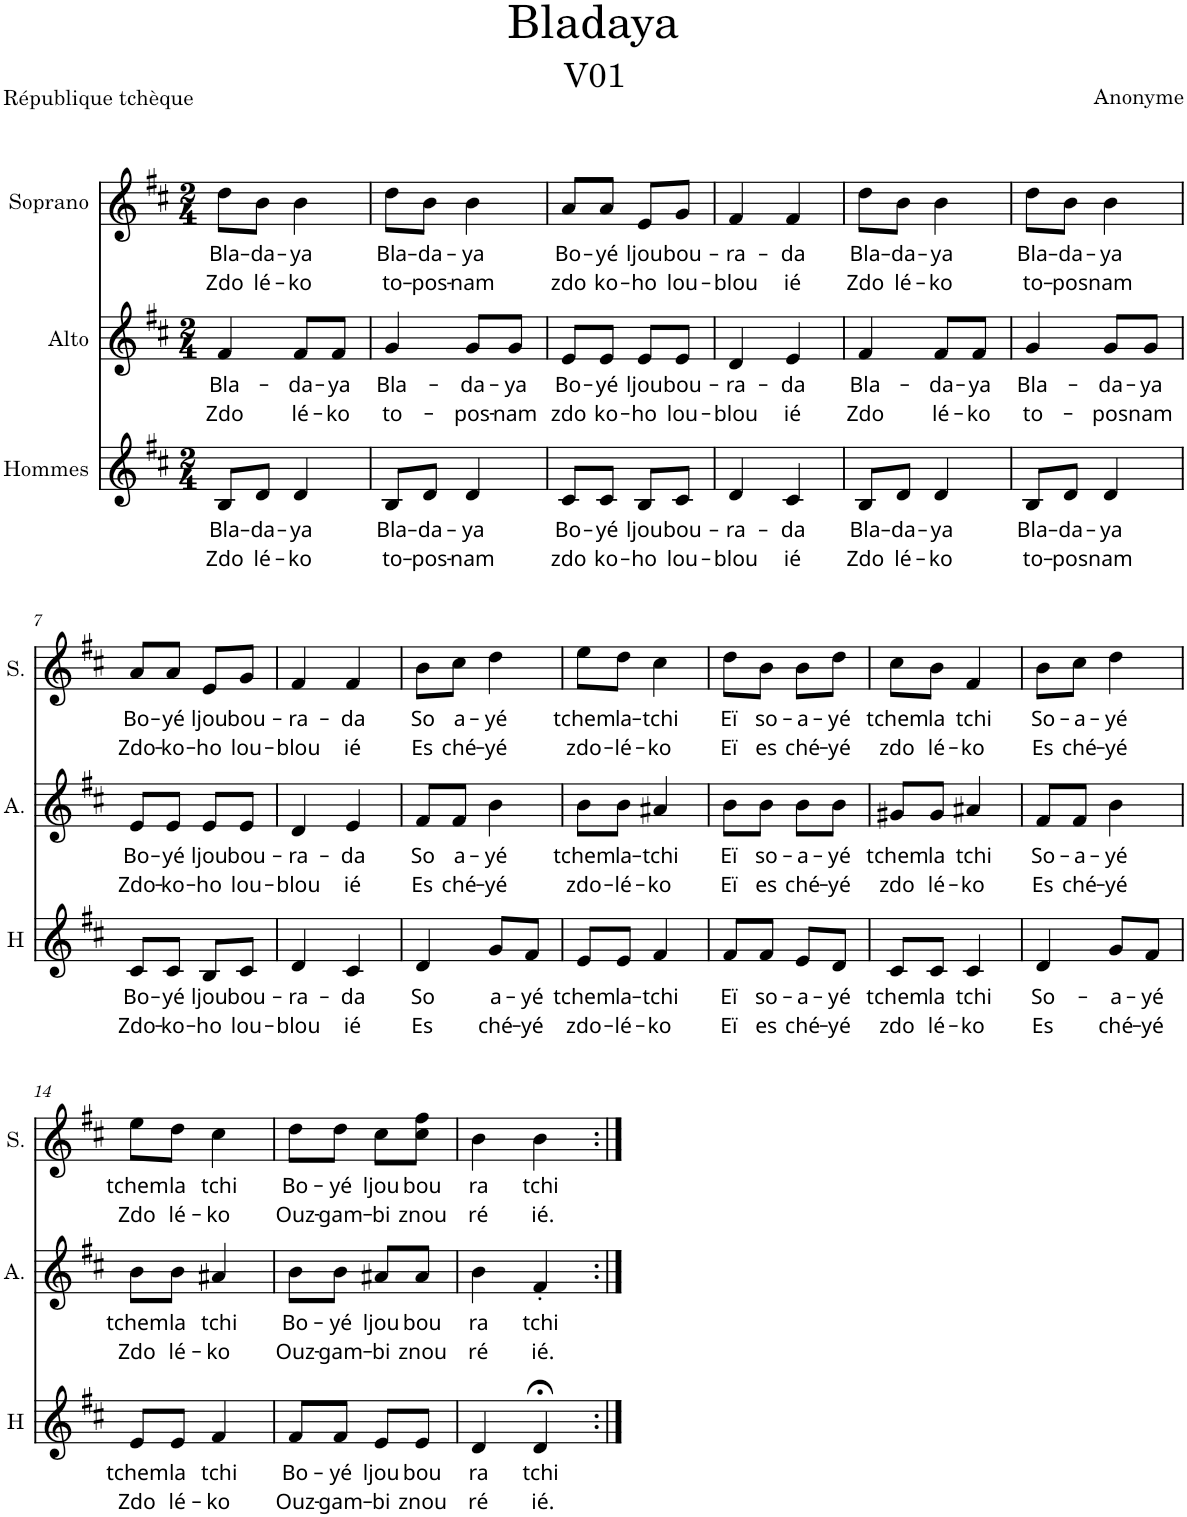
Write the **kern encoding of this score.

**kern	**text	**text	**kern	**text	**text	**kern	**text	**text
*part3	*part3	*part3	*part2	*part2	*part2	*part1	*part1	*part1
*staff3	*staff3	*staff3	*staff2	*staff2	*staff2	*staff1	*staff1	*staff1
*I"Hommes	*	*	*I"Alto	*	*	*I"Soprano	*	*
*I'H	*	*	*I'A.	*	*	*I'S.	*	*
*clefG2	*	*	*clefG2	*	*	*clefG2	*	*
*Trd4c7	*	*	*	*	*	*	*	*
*k[f#c#]	*	*	*k[f#c#]	*	*	*k[f#c#]	*	*
*M2/4	*	*	*M2/4	*	*	*M2/4	*	*
=1	=1	=1	=1	=1	=1	=1	=1	=1
!	!LO:LY:b	!LO:LY:b	!	!LO:LY:b	!LO:LY:b	!	!LO:LY:b	!LO:LY:b
8B/L	Bla-	Zdo	4f#/	Bla-	Zdo	8dd\L	Bla-	Zdo
!	!LO:LY:b	!LO:LY:b	!	!	!	!	!LO:LY:b	!LO:LY:b
8d/J	-da-	lé-	.	.	.	8b\J	-da-	lé-
!	!LO:LY:b	!LO:LY:b	!	!LO:LY:b	!LO:LY:b	!	!LO:LY:b	!LO:LY:b
4d/	-ya	-ko	8f#/L	-da-	lé-	4b\	-ya	-ko
!	!	!	!	!LO:LY:b	!LO:LY:b	!	!	!
.	.	.	8f#/J	-ya	-ko	.	.	.
=2	=2	=2	=2	=2	=2	=2	=2	=2
!	!LO:LY:b	!LO:LY:b	!	!LO:LY:b	!LO:LY:b	!	!LO:LY:b	!LO:LY:b
8B/L	Bla-	to-	4g/	Bla-	to-	8dd\L	Bla-	to-
!	!LO:LY:b	!LO:LY:b	!	!	!	!	!LO:LY:b	!LO:LY:b
8d/J	-da-	-pos-	.	.	.	8b\J	-da-	-pos-
!	!LO:LY:b	!LO:LY:b	!	!LO:LY:b	!LO:LY:b	!	!LO:LY:b	!LO:LY:b
4d/	-ya	-nam	8g/L	-da-	-pos-	4b\	-ya	-nam
!	!	!	!	!LO:LY:b	!LO:LY:b	!	!	!
.	.	.	8g/J	-ya	-nam	.	.	.
=3	=3	=3	=3	=3	=3	=3	=3	=3
!	!LO:LY:b	!LO:LY:b	!	!LO:LY:b	!LO:LY:b	!	!LO:LY:b	!LO:LY:b
8c#/L	Bo-	zdo	8e/L	Bo-	zdo	8a/L	Bo-	zdo
!	!LO:LY:b	!LO:LY:b	!	!LO:LY:b	!LO:LY:b	!	!LO:LY:b	!LO:LY:b
8c#/J	-yé	ko-	8e/J	-yé	ko-	8a/J	-yé	ko-
!	!LO:LY:b	!LO:LY:b	!	!LO:LY:b	!LO:LY:b	!	!LO:LY:b	!LO:LY:b
8B/L	ljou	-ho	8e/L	ljou	-ho	8e/L	ljou	-ho
!	!LO:LY:b	!LO:LY:b	!	!LO:LY:b	!LO:LY:b	!	!LO:LY:b	!LO:LY:b
8c#/J	bou-	lou-	8e/J	bou-	lou-	8g/J	bou-	lou-
=4	=4	=4	=4	=4	=4	=4	=4	=4
!	!LO:LY:b	!LO:LY:b	!	!LO:LY:b	!LO:LY:b	!	!LO:LY:b	!LO:LY:b
4d/	-ra-	-blou	4d/	-ra-	-blou	4f#/	-ra-	-blou
!	!LO:LY:b	!LO:LY:b	!	!LO:LY:b	!LO:LY:b	!	!LO:LY:b	!LO:LY:b
4c#/	-da	ié	4e/	-da	ié	4f#/	-da	ié
=5	=5	=5	=5	=5	=5	=5	=5	=5
!	!LO:LY:b	!LO:LY:b	!	!LO:LY:b	!LO:LY:b	!	!LO:LY:b	!LO:LY:b
8B/L	Bla-	Zdo	4f#/	Bla-	Zdo	8dd\L	Bla-	Zdo
!	!LO:LY:b	!LO:LY:b	!	!	!	!	!LO:LY:b	!LO:LY:b
8d/J	-da-	lé-	.	.	.	8b\J	-da-	lé-
!	!LO:LY:b	!LO:LY:b	!	!LO:LY:b	!LO:LY:b	!	!LO:LY:b	!LO:LY:b
4d/	-ya	-ko	8f#/L	-da-	lé-	4b\	-ya	-ko
!	!	!	!	!LO:LY:b	!LO:LY:b	!	!	!
.	.	.	8f#/J	-ya	-ko	.	.	.
=6	=6	=6	=6	=6	=6	=6	=6	=6
!	!LO:LY:b	!LO:LY:b	!	!LO:LY:b	!LO:LY:b	!	!LO:LY:b	!LO:LY:b
8B/L	Bla-	to-	4g/	Bla-	to-	8dd\L	Bla-	to-
!	!LO:LY:b	!LO:LY:b	!	!	!	!	!LO:LY:b	!LO:LY:b
8d/J	-da-	-pos	.	.	.	8b\J	-da-	-pos
!	!LO:LY:b	!LO:LY:b	!	!LO:LY:b	!LO:LY:b	!	!LO:LY:b	!LO:LY:b
4d/	-ya	nam	8g/L	-da-	-pos	4b\	-ya	nam
!	!	!	!	!LO:LY:b	!LO:LY:b	!	!	!
.	.	.	8g/J	-ya	nam	.	.	.
!!LO:LB:g=z
=7	=7	=7	=7	=7	=7	=7	=7	=7
!	!LO:LY:b	!LO:LY:b	!	!LO:LY:b	!LO:LY:b	!	!LO:LY:b	!LO:LY:b
8c#/L	Bo-	Zdo-	8e/L	Bo-	Zdo-	8a/L	Bo-	Zdo-
!	!LO:LY:b	!LO:LY:b	!	!LO:LY:b	!LO:LY:b	!	!LO:LY:b	!LO:LY:b
8c#/J	-yé	-ko-	8e/J	-yé	-ko-	8a/J	-yé	-ko-
!	!LO:LY:b	!LO:LY:b	!	!LO:LY:b	!LO:LY:b	!	!LO:LY:b	!LO:LY:b
8B/L	ljou	-ho	8e/L	ljou	-ho	8e/L	ljou	-ho
!	!LO:LY:b	!LO:LY:b	!	!LO:LY:b	!LO:LY:b	!	!LO:LY:b	!LO:LY:b
8c#/J	bou-	lou-	8e/J	bou-	lou-	8g/J	bou-	lou-
=8	=8	=8	=8	=8	=8	=8	=8	=8
!	!LO:LY:b	!LO:LY:b	!	!LO:LY:b	!LO:LY:b	!	!LO:LY:b	!LO:LY:b
4d/	-ra-	-blou	4d/	-ra-	-blou	4f#/	-ra-	-blou
!	!LO:LY:b	!LO:LY:b	!	!LO:LY:b	!LO:LY:b	!	!LO:LY:b	!LO:LY:b
4c#/	-da	ié	4e/	-da	ié	4f#/	-da	ié
=9	=9	=9	=9	=9	=9	=9	=9	=9
!	!LO:LY:b	!LO:LY:b	!	!LO:LY:b	!LO:LY:b	!	!LO:LY:b	!LO:LY:b
4d/	So	Es	8f#/L	So	Es	8b\L	So	Es
!	!	!	!	!LO:LY:b	!LO:LY:b	!	!LO:LY:b	!LO:LY:b
.	.	.	8f#/J	a-	ché-	8cc#\J	a-	ché-
!	!LO:LY:b	!LO:LY:b	!	!LO:LY:b	!LO:LY:b	!	!LO:LY:b	!LO:LY:b
8g/L	a-	ché-	4b\	-yé	-yé	4dd\	-yé	-yé
!	!LO:LY:b	!LO:LY:b	!	!	!	!	!	!
8f#/J	-yé	-yé	.	.	.	.	.	.
=10	=10	=10	=10	=10	=10	=10	=10	=10
!	!LO:LY:b	!LO:LY:b	!	!LO:LY:b	!LO:LY:b	!	!LO:LY:b	!LO:LY:b
8e/L	tchem	zdo-	8b\L	tchem	zdo-	8ee\L	tchem	zdo-
!	!LO:LY:b	!LO:LY:b	!	!LO:LY:b	!LO:LY:b	!	!LO:LY:b	!LO:LY:b
8e/J	la-	-lé-	8b\J	la-	-lé-	8dd\J	la-	-lé-
!	!LO:LY:b	!LO:LY:b	!	!LO:LY:b	!LO:LY:b	!	!LO:LY:b	!LO:LY:b
4f#/	-tchi	-ko	4a#X/	-tchi	-ko	4cc#\	-tchi	-ko
=11	=11	=11	=11	=11	=11	=11	=11	=11
!	!LO:LY:b	!LO:LY:b	!	!LO:LY:b	!LO:LY:b	!	!LO:LY:b	!LO:LY:b
8f#/L	Eï	Eï	8b\L	Eï	Eï	8dd\L	Eï	Eï
!	!LO:LY:b	!LO:LY:b	!	!LO:LY:b	!LO:LY:b	!	!LO:LY:b	!LO:LY:b
8f#/J	so-	es	8b\J	so-	es	8b\J	so-	es
!	!LO:LY:b	!LO:LY:b	!	!LO:LY:b	!LO:LY:b	!	!LO:LY:b	!LO:LY:b
8e/L	-a-	ché-	8b\L	-a-	ché-	8b\L	-a-	ché-
!	!LO:LY:b	!LO:LY:b	!	!LO:LY:b	!LO:LY:b	!	!LO:LY:b	!LO:LY:b
8d/J	-yé	-yé	8b\J	-yé	-yé	8dd\J	-yé	-yé
=12	=12	=12	=12	=12	=12	=12	=12	=12
!	!LO:LY:b	!LO:LY:b	!	!LO:LY:b	!LO:LY:b	!	!LO:LY:b	!LO:LY:b
8c#/L	tchem	zdo	8g#X/L	tchem	zdo	8cc#\L	tchem	zdo
!	!LO:LY:b	!LO:LY:b	!	!LO:LY:b	!LO:LY:b	!	!LO:LY:b	!LO:LY:b
8c#/J	la	lé-	8g#/J	la	lé-	8b\J	la	lé-
!	!LO:LY:b	!LO:LY:b	!	!LO:LY:b	!LO:LY:b	!	!LO:LY:b	!LO:LY:b
4c#/	tchi	-ko	4a#X/	tchi	-ko	4f#/	tchi	-ko
=13	=13	=13	=13	=13	=13	=13	=13	=13
!	!LO:LY:b	!LO:LY:b	!	!LO:LY:b	!LO:LY:b	!	!LO:LY:b	!LO:LY:b
4d/	So-	Es	8f#/L	So-	Es	8b\L	So-	Es
!	!	!	!	!LO:LY:b	!LO:LY:b	!	!LO:LY:b	!LO:LY:b
.	.	.	8f#/J	-a-	ché-	8cc#\J	-a-	ché-
!	!LO:LY:b	!LO:LY:b	!	!LO:LY:b	!LO:LY:b	!	!LO:LY:b	!LO:LY:b
8g/L	-a-	ché-	4b\	-yé	-yé	4dd\	-yé	-yé
!	!LO:LY:b	!LO:LY:b	!	!	!	!	!	!
8f#/J	-yé	-yé	.	.	.	.	.	.
!!LO:LB:g=z
=14	=14	=14	=14	=14	=14	=14	=14	=14
!	!LO:LY:b	!LO:LY:b	!	!LO:LY:b	!LO:LY:b	!	!LO:LY:b	!LO:LY:b
8e/L	tchem	Zdo	8b\L	tchem	Zdo	8ee\L	tchem	Zdo
!	!LO:LY:b	!LO:LY:b	!	!LO:LY:b	!LO:LY:b	!	!LO:LY:b	!LO:LY:b
8e/J	la	lé-	8b\J	la	lé-	8dd\J	la	lé-
!	!LO:LY:b	!LO:LY:b	!	!LO:LY:b	!LO:LY:b	!	!LO:LY:b	!LO:LY:b
4f#/	tchi	-ko	4a#X/	tchi	-ko	4cc#\	tchi	-ko
=15	=15	=15	=15	=15	=15	=15	=15	=15
!	!LO:LY:b	!LO:LY:b	!	!LO:LY:b	!LO:LY:b	!	!LO:LY:b	!LO:LY:b
8f#/L	Bo-	Ouz-	8b\L	Bo-	Ouz-	8dd\L	Bo-	Ouz-
!	!LO:LY:b	!LO:LY:b	!	!LO:LY:b	!LO:LY:b	!	!LO:LY:b	!LO:LY:b
8f#/J	-yé	-gam-	8b\J	-yé	-gam-	8dd\J	-yé	-gam-
!	!LO:LY:b	!LO:LY:b	!	!LO:LY:b	!LO:LY:b	!	!LO:LY:b	!LO:LY:b
8e/L	ljou	-bi	8a#X/L	ljou	-bi	8cc#\L	ljou	-bi
!	!LO:LY:b	!LO:LY:b	!	!LO:LY:b	!LO:LY:b	!	!LO:LY:b	!LO:LY:b
8e/J	bou	znou	8a#/J	bou	znou	8cc#\ 8ff#\J	bou	znou
=16	=16	=16	=16	=16	=16	=16	=16	=16
!	!LO:LY:b	!LO:LY:b	!	!LO:LY:b	!LO:LY:b	!	!LO:LY:b	!LO:LY:b
4d/	ra	ré	4b\	ra	ré	4b\	ra	ré
!	!LO:LY:b	!LO:LY:b	!	!LO:LY:b	!LO:LY:b	!	!LO:LY:b	!LO:LY:b
4d;</	tchi	ié.	4f#'/	tchi	ié.	4b\	tchi	ié.
=:|!	=:|!	=:|!	=:|!	=:|!	=:|!	=:|!	=:|!	=:|!
*-	*-	*-	*-	*-	*-	*-	*-	*-
